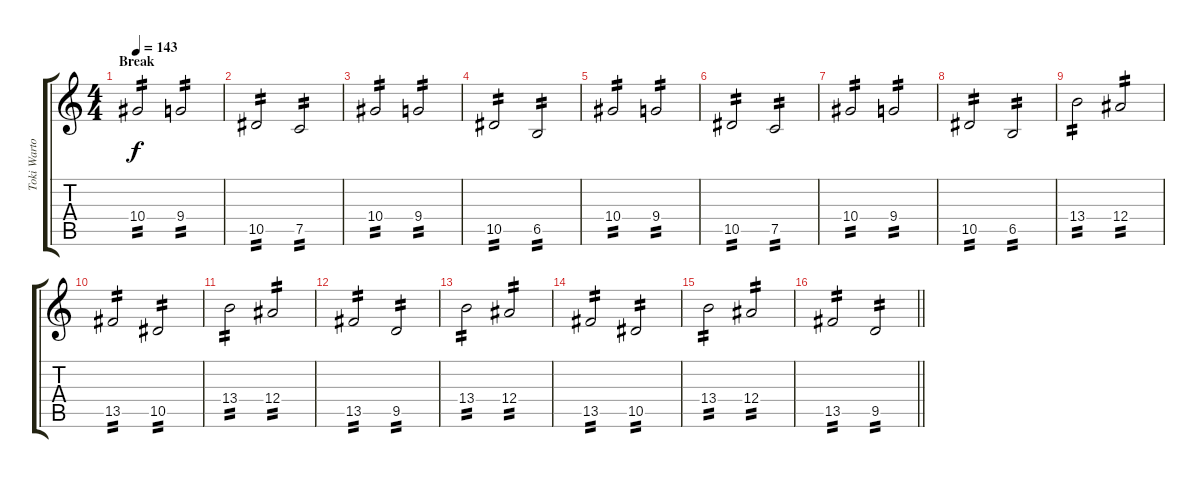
\track ("Toki Wartooth (Lead Guitar 2)" "Toki Warto") {instrument distortionguitar}
\staff {score tabs}
\tuning (C4 G3 Eb3 Bb2 F2 C2) {hide}
\ts (4 4)
\section ("" "Break")
\tempo 143
\clef g2
\ks c
10.4.2{tp 2 dy f} 9.4.2{tp 2} |
10.5.2{tp 2} 7.5.2{tp 2} |
10.4.2{tp 2} 9.4.2{tp 2} |
10.5.2{tp 2} 6.5.2{tp 2} |
10.4.2{tp 2} 9.4.2{tp 2} |
10.5.2{tp 2} 7.5.2{tp 2} |
10.4.2{tp 2} 9.4.2{tp 2} |
10.5.2{tp 2} 6.5.2{tp 2} |
13.4.2{tp 2} 12.4.2{tp 2} |
13.5.2{tp 2} 10.5.2{tp 2} |
13.4.2{tp 2} 12.4.2{tp 2} |
13.5.2{tp 2} 9.5.2{tp 2} |
13.4.2{tp 2} 12.4.2{tp 2} |
13.5.2{tp 2} 10.5.2{tp 2} |
13.4.2{tp 2} 12.4.2{tp 2} |
\barLineRight lightlight
13.5.2{tp 2} 9.5.2{tp 2}
